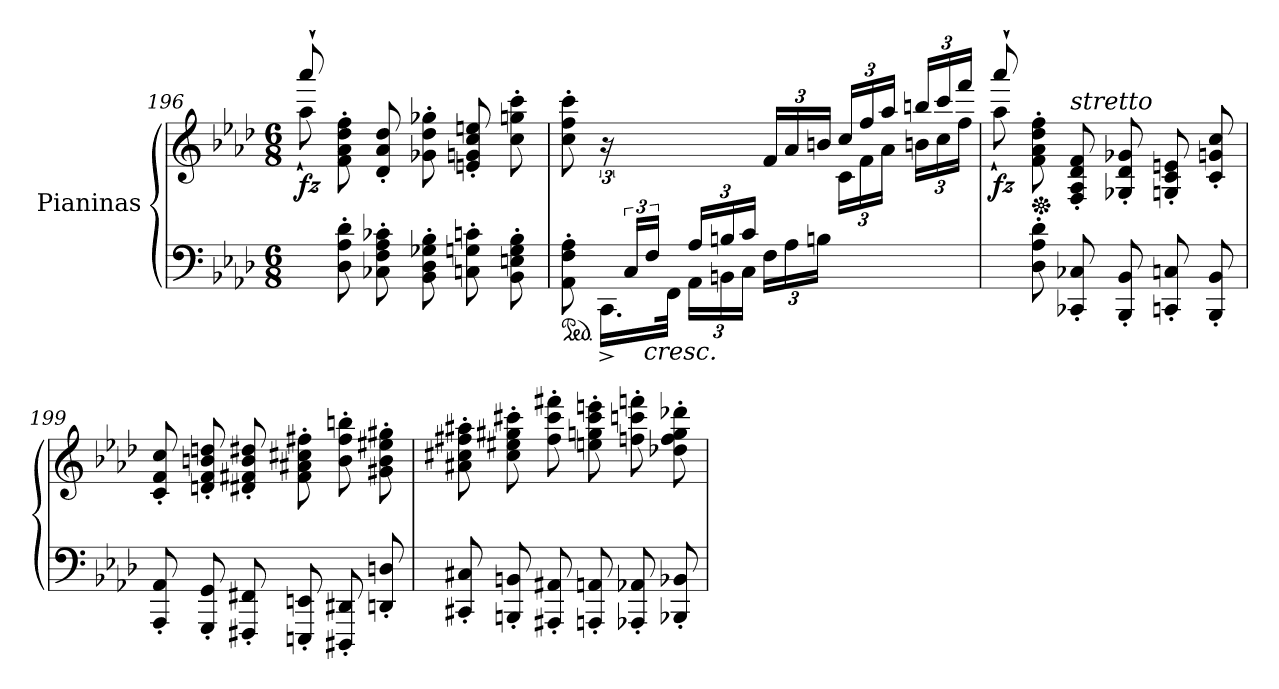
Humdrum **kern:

**kern	**kern	**dynam
*part1	*part1	*part1
*staff2	*staff1	*staff1/2
*I"Pianinas	*	*
*clefF4	*clefG2	*
*k[b-e-a-d-]	*k[b-e-a-d-]	*
*M6/8	*M6/8	*
=196	=196	=196
*	*^	*
!	!	!	!LO:DY:b
8ryy	8aaa-`/	8aa-`\	fz
8D-\' 8A-\' 8d-\'	8f\' 8a-\' 8dd-\' 8ff\'	2ryy	.
8C-X\' 8F\' 8A-\' 8c-X\'	8d-/' 8a-/' 8dd-/'	.	.
8BB-\' 8D-\' 8G-X\' 8B-\'	8g-X\' 8dd-\' 8gg-X\'	.	.
8Cn\' 8Gn\' 8cn\'	8en/' 8gn/' 8cc/' 8een/'	.	.
8BB-\' 8En\' 8G\' 8B-\'	8cc\' 8ggn\' 8ccc\'	8ryy	.
=197	=197	=197	=197
*^	*	*	*
*ped	*	*	*	*
6ryy	8AA-\' 8F\' 8A-\'	8cc\' 8ff\' 8ccc\'	2ryy	.
.	(<16.CC^\LL	24r	.	.
(>24C/LL	.	24%5ryy	.	.
!	!	!	!	!LO:HP:b=2
24F/JJ	.	.	.	<
.	32FF\JJk	.	.	.
*Xbrackettup	*	*	*	*
24A-/LL	24AA-\LL	.	.	.
24Bn/	24BBn\	.	.	.
24c/JJ	24C\JJ	.	.	.
*	*	*Xbrackettup	*	*
4ryy	24F\LL	24f/LL	.	.
.	24A-\	24a-/	.	.
.	24Bn\JJ	24bn/JJ	.	.
.	4ryy	24cc/LL	24c\LL	.
.	.	24ff/	24f\	.
.	.	24aa-/JJ	24a-\JJ	.
8ryy	.	24bbn/LL	24bn\LL	.
.	.	24ccc/	24cc\	.
.	.	24fff/JJ	24ff\JJ	.
*v	*v	*	*	*
!!LO:LB:g=z	!!
=198	=198	=198	=198
!	!	!	!LO:DY:b
8ryy	8aaa-`/)	8aa-`\)	fz
*	*Xped	*	*
8D-\' 8A-\' 8d-\'	8f\' 8a-\' 8dd-\' 8ff\'	2ryy	.
!	!LO:TX:a:i:t=stretto	!	!
8CC-X/' 8C-X/'	8F/' 8A-/' 8d-/' 8f/'	.	.
8BBB-/' 8BB-/'	8G-X/' 8d-/' 8g-X/'	.	.
8CCn/' 8Cn/'	8Gn/' 8c/' 8en/'	.	.
8BBB-/' 8BB-/'	8c/' 8gn/' 8cc/'	8ryy	.
*	*v	*v	*
=199	=199	=199
8AAA-/' 8AA-/'	8c/' 8f/' 8cc/'	.
8GGG/' 8GG/'	8dn/' 8f/' 8bn/' 8ddn/'	.
8FFF#X/' 8FF#X/'	8d#X/' 8f#X/' 8b/' 8dd#X/'	.
8EEEn/' 8EEn/'	8f#\' 8a#X\' 8cc#X\' 8ff#X\'	.
8DDD#X/' 8DD#X/'	8b\' 8ff#\' 8bbn\'	.
8DDn/' 8Dn/'	8g#X\' 8b\' 8ee#X\' 8gg#X\'	.
=200	=200	=200
8CC#X/' 8C#X/'	8a#X\' 8cc#X\' 8ff#X\' 8aa#X\'	.
8BBBn/' 8BBn/'	8cc#\' 8ee#X\' 8gg#X\' 8ccc#X\'	.
8AAA#X/' 8AA#X/'	8ff#\' 8ccc#\' 8fff#X\'	.
8AAAn/' 8AAn/'	8een\' 8ggn\' 8ccc#\' 8eeen\'	.
8AAA-X/' 8AA-X/'	8ffn\' 8cccn\' 8fffn\'	.
8BBB-X/' 8BB-X/'	8dd-X\' 8ff\' 8gg\' 8ddd-X\'	.
.	.	[
=	=	=
*-	*-	*-
